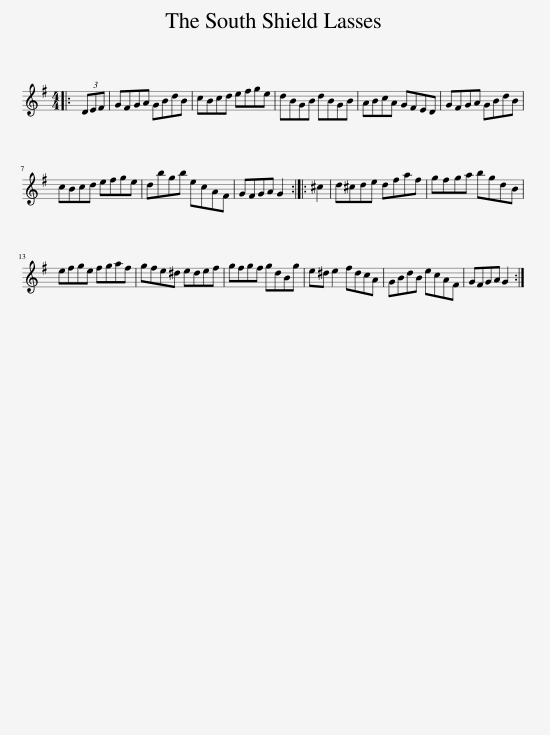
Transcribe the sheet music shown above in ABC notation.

X:1
L:1/8
M:4/4
I:linebreak $
K:G
V:1 treble
V:1
|: (3DEF | GFGA GBdB | cBcd efge | dBGB dBGB | ABcA GFED | %5
 GFGA GBdB |$ cBcd efge | dbgb ecAF | GFGA G2 :: ^c2 | %10
 d^cde dfaf | gfga bgdB |$ efge fgaf | gfe^d edef | gfgf gdBg | %15
 e^d e2 fdcA | GBdB ecAF | GFGA G2 :| %18
